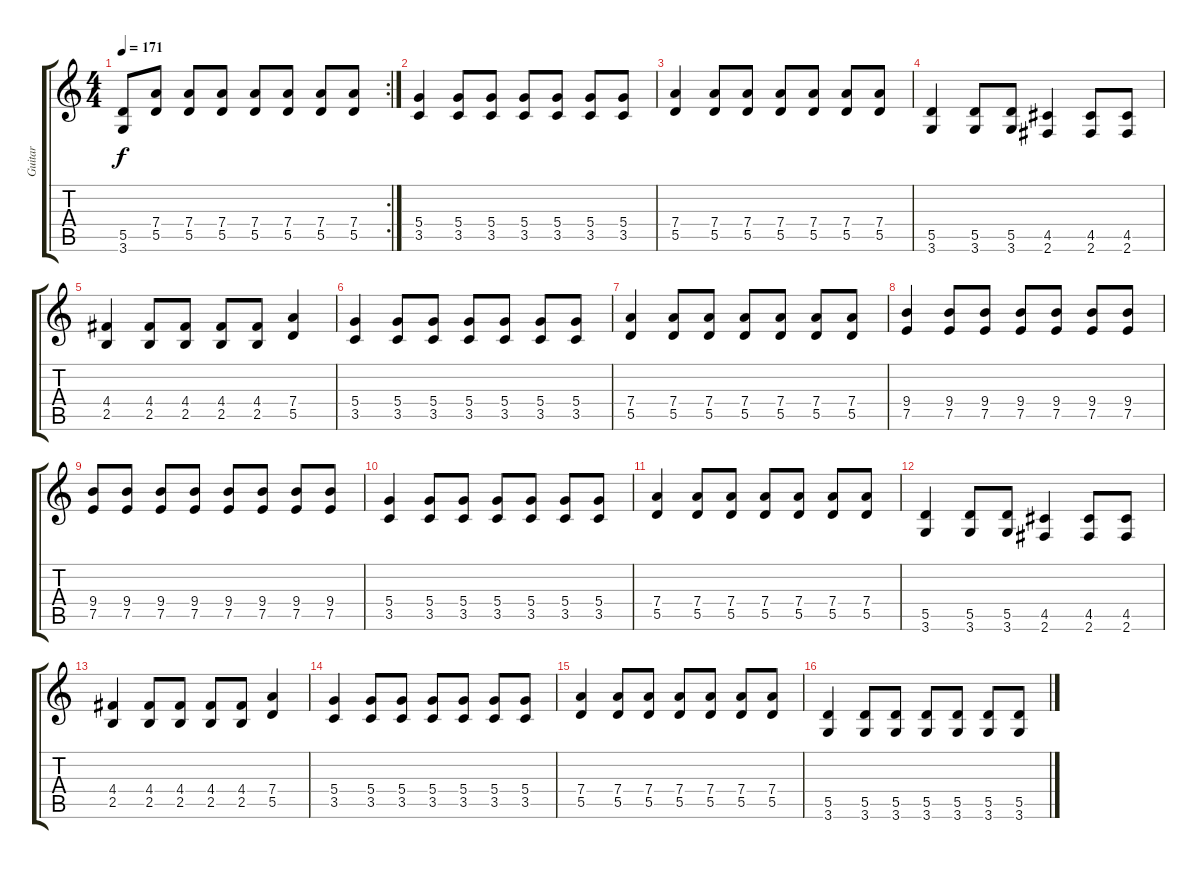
\track ("Guitar" "Guitar") {instrument distortionguitar}
\staff {score tabs}
\tuning (E4 B3 G3 D3 A2 E2) {hide}
\rc 2
\ts (4 4)
\tempo 171
\clef g2
\ks c
(5.5 3.6).8{dy f} (7.4 5.5).8 (7.4 5.5).8 (7.4 5.5).8 (7.4 5.5).8 (7.4 5.5).8 (7.4 5.5).8 (7.4 5.5).8 |
(5.4 3.5).4 (5.4 3.5).8 (5.4 3.5).8 (5.4 3.5).8 (5.4 3.5).8 (5.4 3.5).8 (5.4 3.5).8 |
(7.4 5.5).4 (7.4 5.5).8 (7.4 5.5).8 (7.4 5.5).8 (7.4 5.5).8 (7.4 5.5).8 (7.4 5.5).8 |
(5.5 3.6).4 (5.5 3.6).8 (5.5 3.6).8 (4.5 2.6).4 (4.5 2.6).8 (4.5 2.6).8 |
(4.4 2.5).4 (4.4 2.5).8 (4.4 2.5).8 (4.4 2.5).8 (4.4 2.5).8 (7.4 5.5).4 |
(5.4 3.5).4 (5.4 3.5).8 (5.4 3.5).8 (5.4 3.5).8 (5.4 3.5).8 (5.4 3.5).8 (5.4 3.5).8 |
(7.4 5.5).4 (7.4 5.5).8 (7.4 5.5).8 (7.4 5.5).8 (7.4 5.5).8 (7.4 5.5).8 (7.4 5.5).8 |
(9.4 7.5).4 (9.4 7.5).8 (9.4 7.5).8 (9.4 7.5).8 (9.4 7.5).8 (9.4 7.5).8 (9.4 7.5).8 |
(9.4 7.5).8 (9.4 7.5).8 (9.4 7.5).8 (9.4 7.5).8 (9.4 7.5).8 (9.4 7.5).8 (9.4 7.5).8 (9.4 7.5).8 |
(5.4 3.5).4 (5.4 3.5).8 (5.4 3.5).8 (5.4 3.5).8 (5.4 3.5).8 (5.4 3.5).8 (5.4 3.5).8 |
(7.4 5.5).4 (7.4 5.5).8 (7.4 5.5).8 (7.4 5.5).8 (7.4 5.5).8 (7.4 5.5).8 (7.4 5.5).8 |
(5.5 3.6).4 (5.5 3.6).8 (5.5 3.6).8 (4.5 2.6).4 (4.5 2.6).8 (4.5 2.6).8 |
(4.4 2.5).4 (4.4 2.5).8 (4.4 2.5).8 (4.4 2.5).8 (4.4 2.5).8 (7.4 5.5).4 |
(5.4 3.5).4 (5.4 3.5).8 (5.4 3.5).8 (5.4 3.5).8 (5.4 3.5).8 (5.4 3.5).8 (5.4 3.5).8 |
(7.4 5.5).4 (7.4 5.5).8 (7.4 5.5).8 (7.4 5.5).8 (7.4 5.5).8 (7.4 5.5).8 (7.4 5.5).8 |
(5.5 3.6).4 (5.5 3.6).8 (5.5 3.6).8 (5.5 3.6).8 (5.5 3.6).8 (5.5 3.6).8 (5.5 3.6).8
